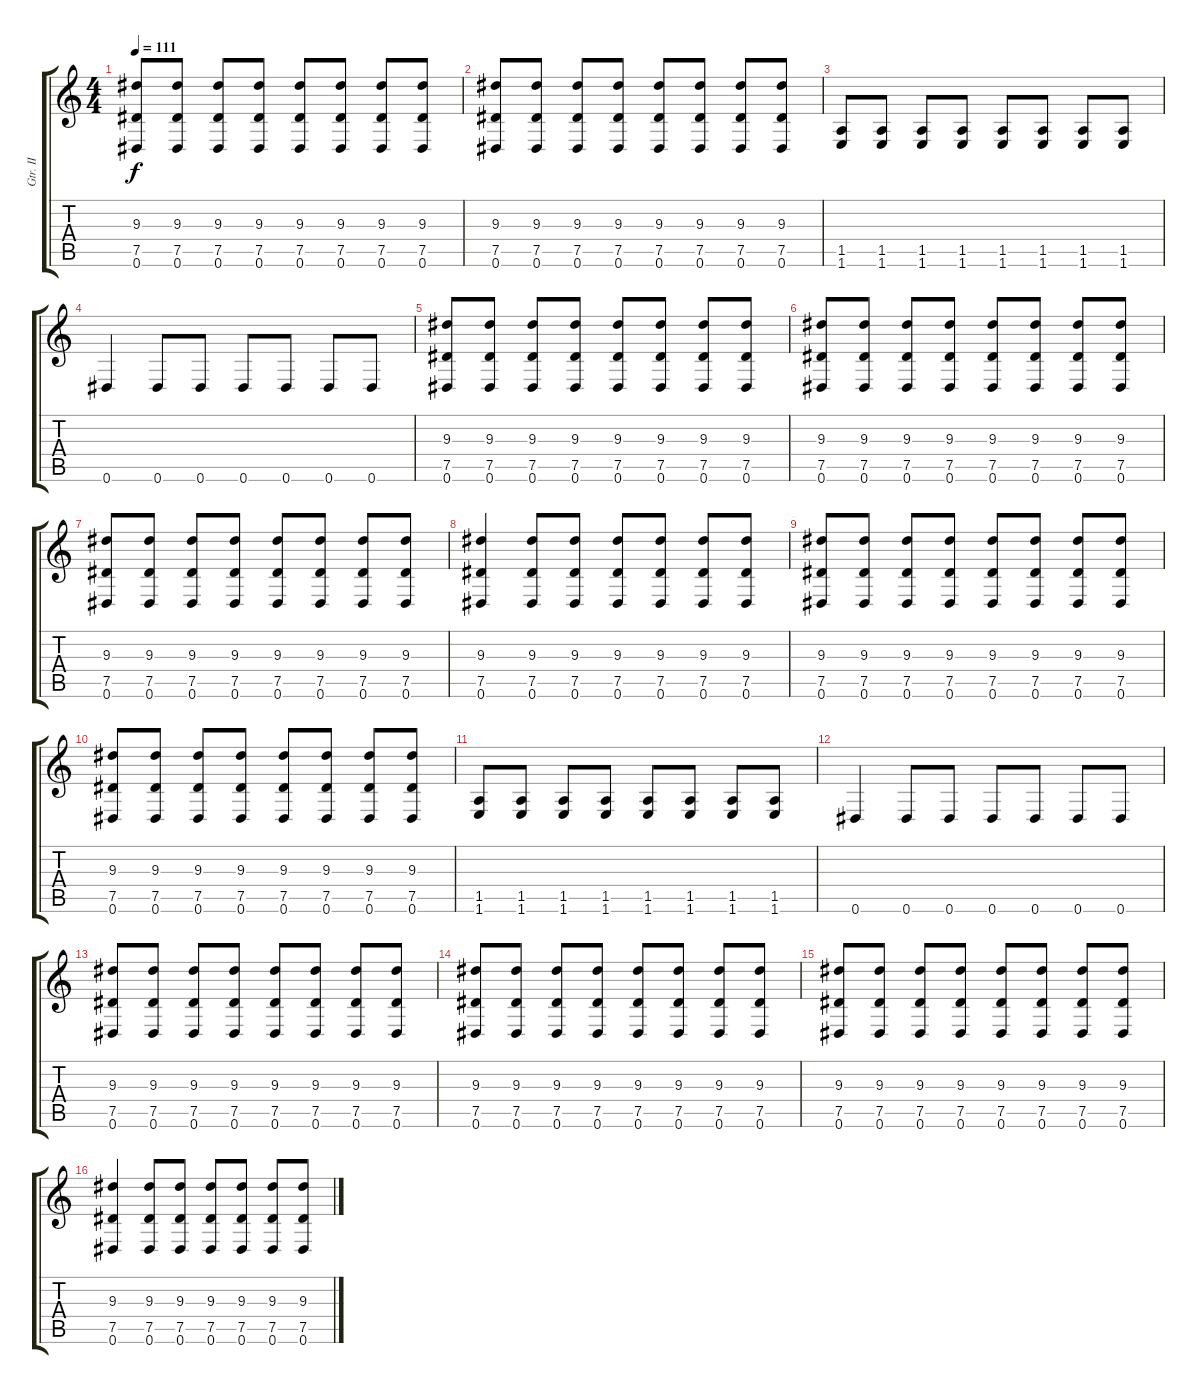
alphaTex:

\track ("Gtr. II" "Gtr. II") {instrument distortionguitar}
\staff {score tabs}
\tuning (Eb4 Bb3 Gb3 Db3 Ab2 Eb2) {hide}
\ts (4 4)
\tempo 111
\clef g2
\ks c
(9.3 7.5 0.6).8{dy f} (9.3 7.5 0.6).8 (9.3 7.5 0.6).8 (9.3 7.5 0.6).8 (9.3 7.5 0.6).8 (9.3 7.5 0.6).8 (9.3 7.5 0.6).8 (9.3 7.5 0.6).8 |
(9.3 7.5 0.6).8 (9.3 7.5 0.6).8 (9.3 7.5 0.6).8 (9.3 7.5 0.6).8 (9.3 7.5 0.6).8 (9.3 7.5 0.6).8 (9.3 7.5 0.6).8 (9.3 7.5 0.6).8 |
(1.5 1.6).8 (1.5 1.6).8 (1.5 1.6).8 (1.5 1.6).8 (1.5 1.6).8 (1.5 1.6).8 (1.5 1.6).8 (1.5 1.6).8 |
0.6.4 0.6.8 0.6.8 0.6.8 0.6.8 0.6.8 0.6.8 |
(9.3 7.5 0.6).8 (9.3 7.5 0.6).8 (9.3 7.5 0.6).8 (9.3 7.5 0.6).8 (9.3 7.5 0.6).8 (9.3 7.5 0.6).8 (9.3 7.5 0.6).8 (9.3 7.5 0.6).8 |
(9.3 7.5 0.6).8 (9.3 7.5 0.6).8 (9.3 7.5 0.6).8 (9.3 7.5 0.6).8 (9.3 7.5 0.6).8 (9.3 7.5 0.6).8 (9.3 7.5 0.6).8 (9.3 7.5 0.6).8 |
(9.3 7.5 0.6).8 (9.3 7.5 0.6).8 (9.3 7.5 0.6).8 (9.3 7.5 0.6).8 (9.3 7.5 0.6).8 (9.3 7.5 0.6).8 (9.3 7.5 0.6).8 (9.3 7.5 0.6).8 |
(9.3 7.5 0.6).4 (9.3 7.5 0.6).8 (9.3 7.5 0.6).8 (9.3 7.5 0.6).8 (9.3 7.5 0.6).8 (9.3 7.5 0.6).8 (9.3 7.5 0.6).8 |
(9.3 7.5 0.6).8 (9.3 7.5 0.6).8 (9.3 7.5 0.6).8 (9.3 7.5 0.6).8 (9.3 7.5 0.6).8 (9.3 7.5 0.6).8 (9.3 7.5 0.6).8 (9.3 7.5 0.6).8 |
(9.3 7.5 0.6).8 (9.3 7.5 0.6).8 (9.3 7.5 0.6).8 (9.3 7.5 0.6).8 (9.3 7.5 0.6).8 (9.3 7.5 0.6).8 (9.3 7.5 0.6).8 (9.3 7.5 0.6).8 |
(1.5 1.6).8 (1.5 1.6).8 (1.5 1.6).8 (1.5 1.6).8 (1.5 1.6).8 (1.5 1.6).8 (1.5 1.6).8 (1.5 1.6).8 |
0.6.4 0.6.8 0.6.8 0.6.8 0.6.8 0.6.8 0.6.8 |
(9.3 7.5 0.6).8 (9.3 7.5 0.6).8 (9.3 7.5 0.6).8 (9.3 7.5 0.6).8 (9.3 7.5 0.6).8 (9.3 7.5 0.6).8 (9.3 7.5 0.6).8 (9.3 7.5 0.6).8 |
(9.3 7.5 0.6).8 (9.3 7.5 0.6).8 (9.3 7.5 0.6).8 (9.3 7.5 0.6).8 (9.3 7.5 0.6).8 (9.3 7.5 0.6).8 (9.3 7.5 0.6).8 (9.3 7.5 0.6).8 |
(9.3 7.5 0.6).8 (9.3 7.5 0.6).8 (9.3 7.5 0.6).8 (9.3 7.5 0.6).8 (9.3 7.5 0.6).8 (9.3 7.5 0.6).8 (9.3 7.5 0.6).8 (9.3 7.5 0.6).8 |
(9.3 7.5 0.6).4 (9.3 7.5 0.6).8 (9.3 7.5 0.6).8 (9.3 7.5 0.6).8 (9.3 7.5 0.6).8 (9.3 7.5 0.6).8 (9.3 7.5 0.6).8
